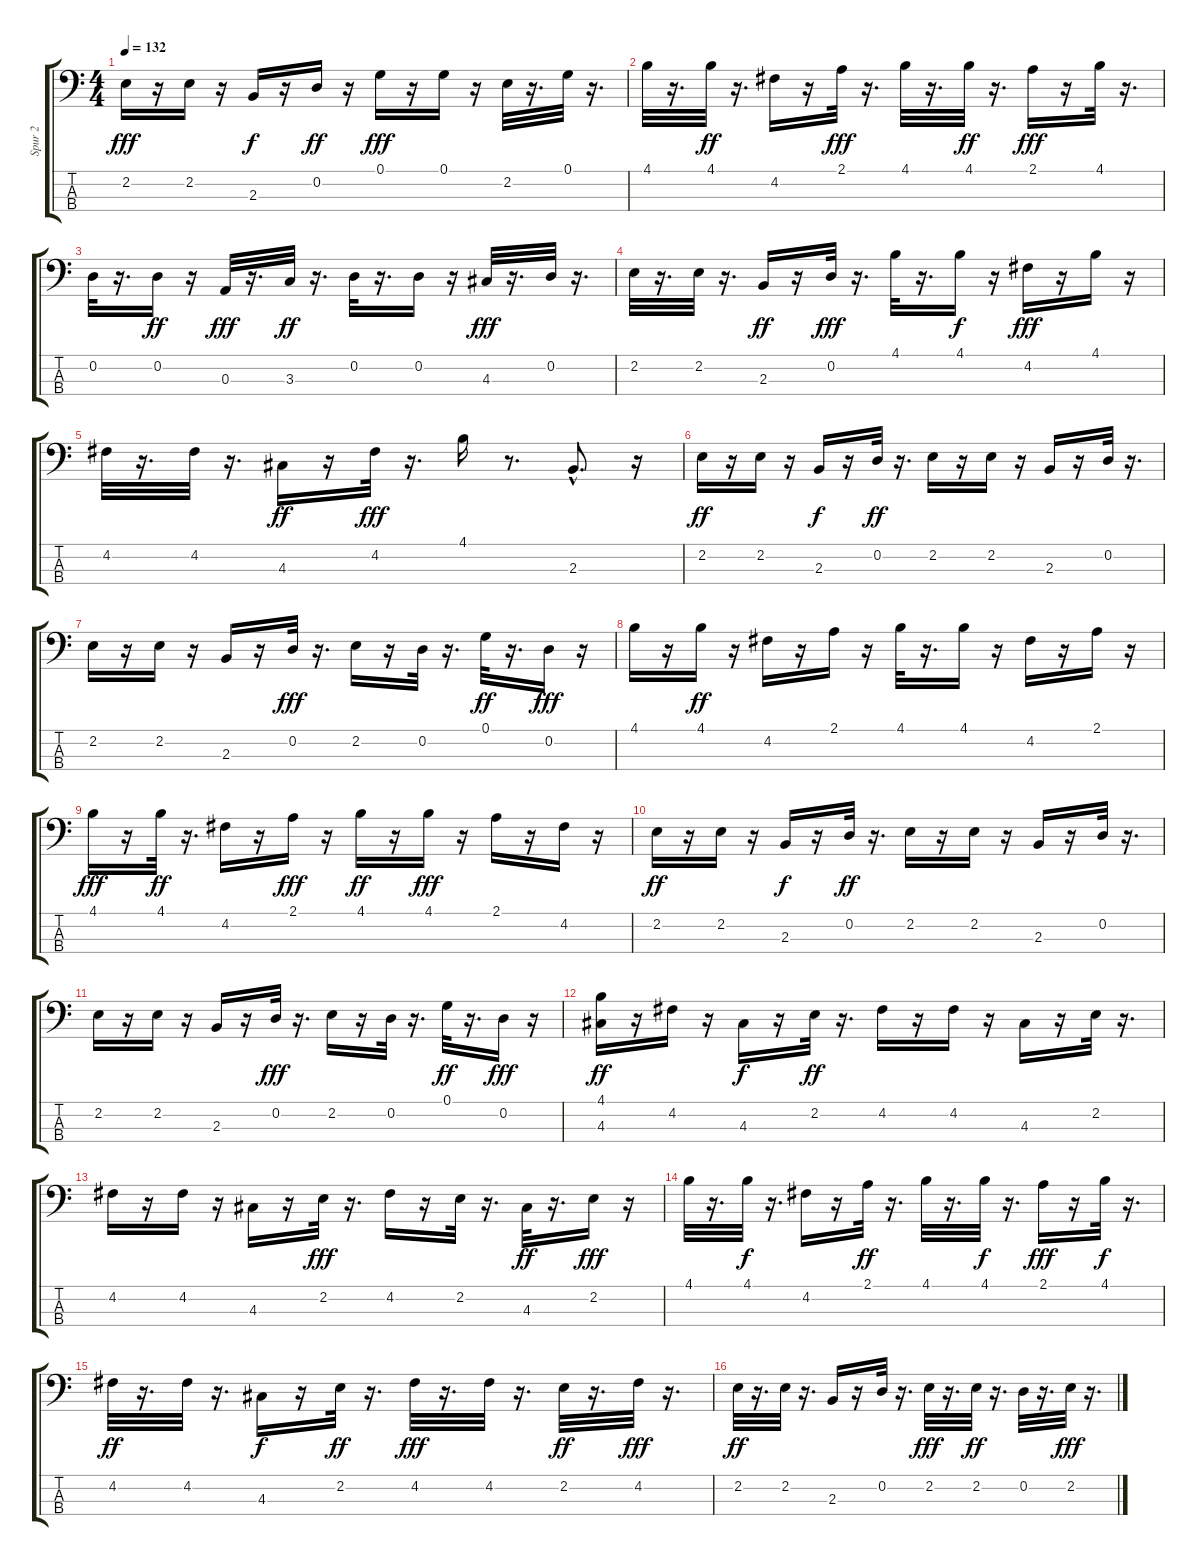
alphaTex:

\track ("Spur 2" "Spur 2") {instrument synthbass1}
\staff {score tabs}
\tuning (G2 D2 A1 E1) {hide}
\ts (4 4)
\tempo 132
\clef f4
\ks c
2.2.16{dy fff} r.16 2.2.16 r.16 2.3.16{dy f} r.16 0.2.16{dy ff} r.16 0.1.16{dy fff} r.16 0.1.16 r.16 2.2.32 r.16{d} 0.1.32 r.16{d} |
4.1.32 r.16{d} 4.1.32{dy ff} r.16{d} 4.2.16 r.16 2.1.32{dy fff} r.16{d} 4.1.32 r.16{d} 4.1.32{dy ff} r.16{d} 2.1.16{dy fff} r.16 4.1.32 r.16{d} |
0.2.32 r.16{d} 0.2.16{dy ff} r.16 0.3.32{dy fff} r.16{d} 3.3.32{dy ff} r.16{d} 0.2.32 r.16{d} 0.2.16 r.16 4.3.32{dy fff} r.16{d} 0.2.32 r.16{d} |
2.2.32 r.16{d} 2.2.32 r.16{d} 2.3.16{dy ff} r.16 0.2.32{dy fff} r.16{d} 4.1.32 r.16{d} 4.1.16{dy f} r.16 4.2.16{dy fff} r.16 4.1.16 r.16 |
4.2.32 r.16{d} 4.2.32 r.16{d} 4.3.16{dy ff} r.16 4.2.32{dy fff} r.16{d} 4.1.16 r.8{d} 2.3{hac}.8{d} r.16 |
2.2.16{dy ff} r.16 2.2.16 r.16 2.3.16{dy f} r.16 0.2.32{dy ff} r.16{d} 2.2.16 r.16 2.2.16 r.16 2.3.16 r.16 0.2.32 r.16{d} |
2.2.16 r.16 2.2.16 r.16 2.3.16 r.16 0.2.32{dy fff} r.16{d} 2.2.16 r.16 0.2.32 r.16{d} 0.1.32{dy ff} r.16{d} 0.2.16{dy fff} r.16 |
4.1.16 r.16 4.1.16{dy ff} r.16 4.2.16 r.16 2.1.16 r.16 4.1.32 r.16{d} 4.1.16 r.16 4.2.16 r.16 2.1.16 r.16 |
4.1.16{dy fff} r.16 4.1.32{dy ff} r.16{d} 4.2.16 r.16 2.1.16{dy fff} r.16 4.1.16{dy ff} r.16 4.1.16{dy fff} r.16 2.1.16 r.16 4.2.16 r.16 |
2.2.16{dy ff} r.16 2.2.16 r.16 2.3.16{dy f} r.16 0.2.32{dy ff} r.16{d} 2.2.16 r.16 2.2.16 r.16 2.3.16 r.16 0.2.32 r.16{d} |
2.2.16 r.16 2.2.16 r.16 2.3.16 r.16 0.2.32{dy fff} r.16{d} 2.2.16 r.16 0.2.32 r.16{d} 0.1.32{dy ff} r.16{d} 0.2.16{dy fff} r.16 |
(4.1 4.3).16{dy ff} r.16 4.2.16 r.16 4.3.16{dy f} r.16 2.2.32{dy ff} r.16{d} 4.2.16 r.16 4.2.16 r.16 4.3.16 r.16 2.2.32 r.16{d} |
4.2.16 r.16 4.2.16 r.16 4.3.16 r.16 2.2.32{dy fff} r.16{d} 4.2.16 r.16 2.2.32 r.16{d} 4.3.32{dy ff} r.16{d} 2.2.16{dy fff} r.16 |
4.1.32 r.16{d} 4.1.32{dy f} r.16{d} 4.2.16 r.16 2.1.32{dy ff} r.16{d} 4.1.32 r.16{d} 4.1.32{dy f} r.16{d} 2.1.16{dy fff} r.16 4.1.32{dy f} r.16{d} |
4.2.32{dy ff} r.16{d} 4.2.32 r.16{d} 4.3.16{dy f} r.16 2.2.32{dy ff} r.16{d} 4.2.32{dy fff} r.16{d} 4.2.32 r.16{d} 2.2.32{dy ff} r.16{d} 4.2.32{dy fff} r.16{d} |
2.2.32{dy ff} r.16{d} 2.2.32 r.16{d} 2.3.16 r.16 0.2.32 r.16{d} 2.2.32{dy fff} r.16{d} 2.2.32{dy ff} r.16{d} 0.2.32 r.16{d} 2.2.32{dy fff} r.16{d}
